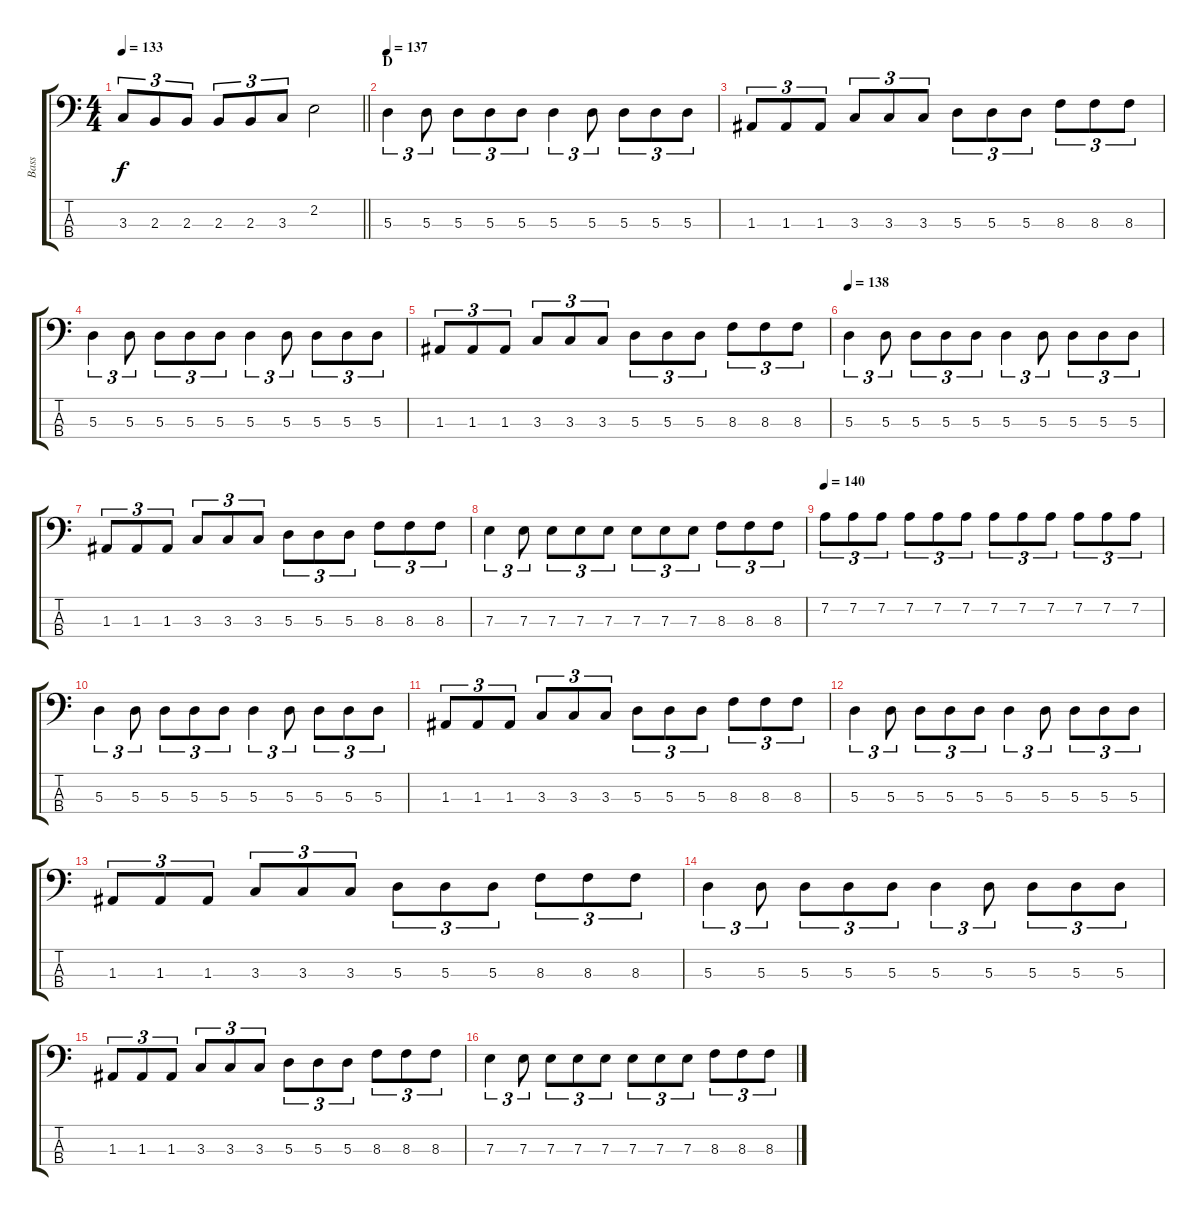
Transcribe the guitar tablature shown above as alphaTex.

\track ("Bass" "Bass") {instrument electricbassfinger}
\staff {score tabs}
\tuning (G2 D2 A1 E1) {hide}
\ts (4 4)
\tempo 133
\clef f4
\barLineRight lightlight
\ks c
3.3.8{tu (3 2) dy f} 2.3.8{tu (3 2)} 2.3.8{tu (3 2)} 2.3.8{tu (3 2)} 2.3.8{tu (3 2)} 3.3.8{tu (3 2)} 2.2.2 |
\section ("" "D")
\tempo 137
5.3.4{tu (3 2)} 5.3.8{tu (3 2)} 5.3.8{tu (3 2)} 5.3.8{tu (3 2)} 5.3.8{tu (3 2)} 5.3.4{tu (3 2)} 5.3.8{tu (3 2)} 5.3.8{tu (3 2)} 5.3.8{tu (3 2)} 5.3.8{tu (3 2)} |
1.3.8{tu (3 2)} 1.3.8{tu (3 2)} 1.3.8{tu (3 2)} 3.3.8{tu (3 2)} 3.3.8{tu (3 2)} 3.3.8{tu (3 2)} 5.3.8{tu (3 2)} 5.3.8{tu (3 2)} 5.3.8{tu (3 2)} 8.3.8{tu (3 2)} 8.3.8{tu (3 2)} 8.3.8{tu (3 2)} |
5.3.4{tu (3 2)} 5.3.8{tu (3 2)} 5.3.8{tu (3 2)} 5.3.8{tu (3 2)} 5.3.8{tu (3 2)} 5.3.4{tu (3 2)} 5.3.8{tu (3 2)} 5.3.8{tu (3 2)} 5.3.8{tu (3 2)} 5.3.8{tu (3 2)} |
1.3.8{tu (3 2)} 1.3.8{tu (3 2)} 1.3.8{tu (3 2)} 3.3.8{tu (3 2)} 3.3.8{tu (3 2)} 3.3.8{tu (3 2)} 5.3.8{tu (3 2)} 5.3.8{tu (3 2)} 5.3.8{tu (3 2)} 8.3.8{tu (3 2)} 8.3.8{tu (3 2)} 8.3.8{tu (3 2)} |
\tempo 138
5.3.4{tu (3 2)} 5.3.8{tu (3 2)} 5.3.8{tu (3 2)} 5.3.8{tu (3 2)} 5.3.8{tu (3 2)} 5.3.4{tu (3 2)} 5.3.8{tu (3 2)} 5.3.8{tu (3 2)} 5.3.8{tu (3 2)} 5.3.8{tu (3 2)} |
1.3.8{tu (3 2)} 1.3.8{tu (3 2)} 1.3.8{tu (3 2)} 3.3.8{tu (3 2)} 3.3.8{tu (3 2)} 3.3.8{tu (3 2)} 5.3.8{tu (3 2)} 5.3.8{tu (3 2)} 5.3.8{tu (3 2)} 8.3.8{tu (3 2)} 8.3.8{tu (3 2)} 8.3.8{tu (3 2)} |
7.3.4{tu (3 2)} 7.3.8{tu (3 2)} 7.3.8{tu (3 2)} 7.3.8{tu (3 2)} 7.3.8{tu (3 2)} 7.3.8{tu (3 2)} 7.3.8{tu (3 2)} 7.3.8{tu (3 2)} 8.3.8{tu (3 2)} 8.3.8{tu (3 2)} 8.3.8{tu (3 2)} |
\tempo 140
7.2.8{tu (3 2)} 7.2.8{tu (3 2)} 7.2.8{tu (3 2)} 7.2.8{tu (3 2)} 7.2.8{tu (3 2)} 7.2.8{tu (3 2)} 7.2.8{tu (3 2)} 7.2.8{tu (3 2)} 7.2.8{tu (3 2)} 7.2.8{tu (3 2)} 7.2.8{tu (3 2)} 7.2.8{tu (3 2)} |
5.3.4{tu (3 2)} 5.3.8{tu (3 2)} 5.3.8{tu (3 2)} 5.3.8{tu (3 2)} 5.3.8{tu (3 2)} 5.3.4{tu (3 2)} 5.3.8{tu (3 2)} 5.3.8{tu (3 2)} 5.3.8{tu (3 2)} 5.3.8{tu (3 2)} |
1.3.8{tu (3 2)} 1.3.8{tu (3 2)} 1.3.8{tu (3 2)} 3.3.8{tu (3 2)} 3.3.8{tu (3 2)} 3.3.8{tu (3 2)} 5.3.8{tu (3 2)} 5.3.8{tu (3 2)} 5.3.8{tu (3 2)} 8.3.8{tu (3 2)} 8.3.8{tu (3 2)} 8.3.8{tu (3 2)} |
5.3.4{tu (3 2)} 5.3.8{tu (3 2)} 5.3.8{tu (3 2)} 5.3.8{tu (3 2)} 5.3.8{tu (3 2)} 5.3.4{tu (3 2)} 5.3.8{tu (3 2)} 5.3.8{tu (3 2)} 5.3.8{tu (3 2)} 5.3.8{tu (3 2)} |
1.3.8{tu (3 2)} 1.3.8{tu (3 2)} 1.3.8{tu (3 2)} 3.3.8{tu (3 2)} 3.3.8{tu (3 2)} 3.3.8{tu (3 2)} 5.3.8{tu (3 2)} 5.3.8{tu (3 2)} 5.3.8{tu (3 2)} 8.3.8{tu (3 2)} 8.3.8{tu (3 2)} 8.3.8{tu (3 2)} |
5.3.4{tu (3 2)} 5.3.8{tu (3 2)} 5.3.8{tu (3 2)} 5.3.8{tu (3 2)} 5.3.8{tu (3 2)} 5.3.4{tu (3 2)} 5.3.8{tu (3 2)} 5.3.8{tu (3 2)} 5.3.8{tu (3 2)} 5.3.8{tu (3 2)} |
1.3.8{tu (3 2)} 1.3.8{tu (3 2)} 1.3.8{tu (3 2)} 3.3.8{tu (3 2)} 3.3.8{tu (3 2)} 3.3.8{tu (3 2)} 5.3.8{tu (3 2)} 5.3.8{tu (3 2)} 5.3.8{tu (3 2)} 8.3.8{tu (3 2)} 8.3.8{tu (3 2)} 8.3.8{tu (3 2)} |
7.3.4{tu (3 2)} 7.3.8{tu (3 2)} 7.3.8{tu (3 2)} 7.3.8{tu (3 2)} 7.3.8{tu (3 2)} 7.3.8{tu (3 2)} 7.3.8{tu (3 2)} 7.3.8{tu (3 2)} 8.3.8{tu (3 2)} 8.3.8{tu (3 2)} 8.3.8{tu (3 2)}
